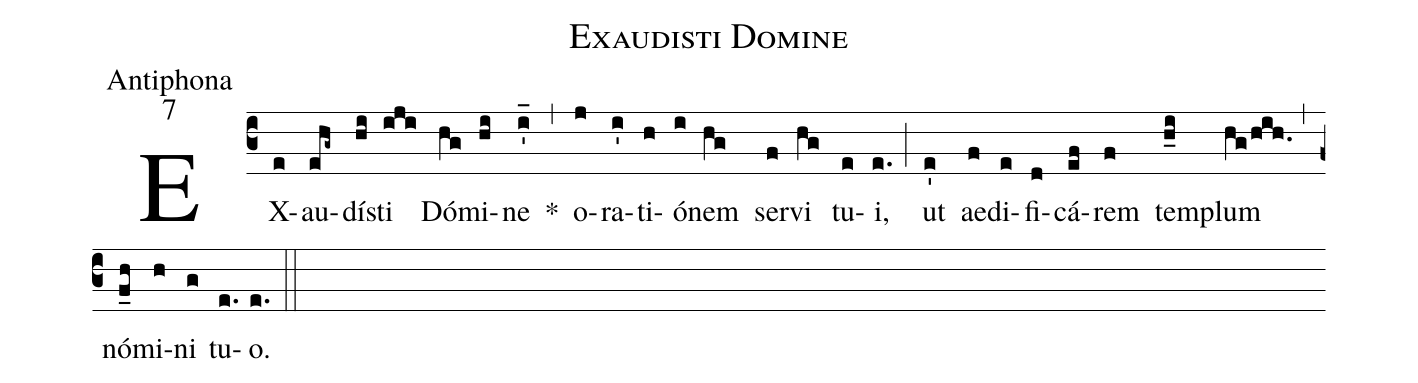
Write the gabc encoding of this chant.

name:Exaudisti Domine;
office-part:Antiphona;
mode:7;
%%
(c3) EX(e)au(ehg~)dí(hi)sti(iji) Dó(hg)mi(hi)ne(i'_) *(,) o(j)ra(i')ti(h)ó(i)nem(hg) ser(f)vi(hg) tu(e)i,(e.) (;) ut(e') ae(f)di(e)fi(d)cá(ef)rem(f) tem(h_i)plum(hg/hih.) (,) nó(f_h)mi(h)ni(g) tu(e.)o.(e.) (::)
